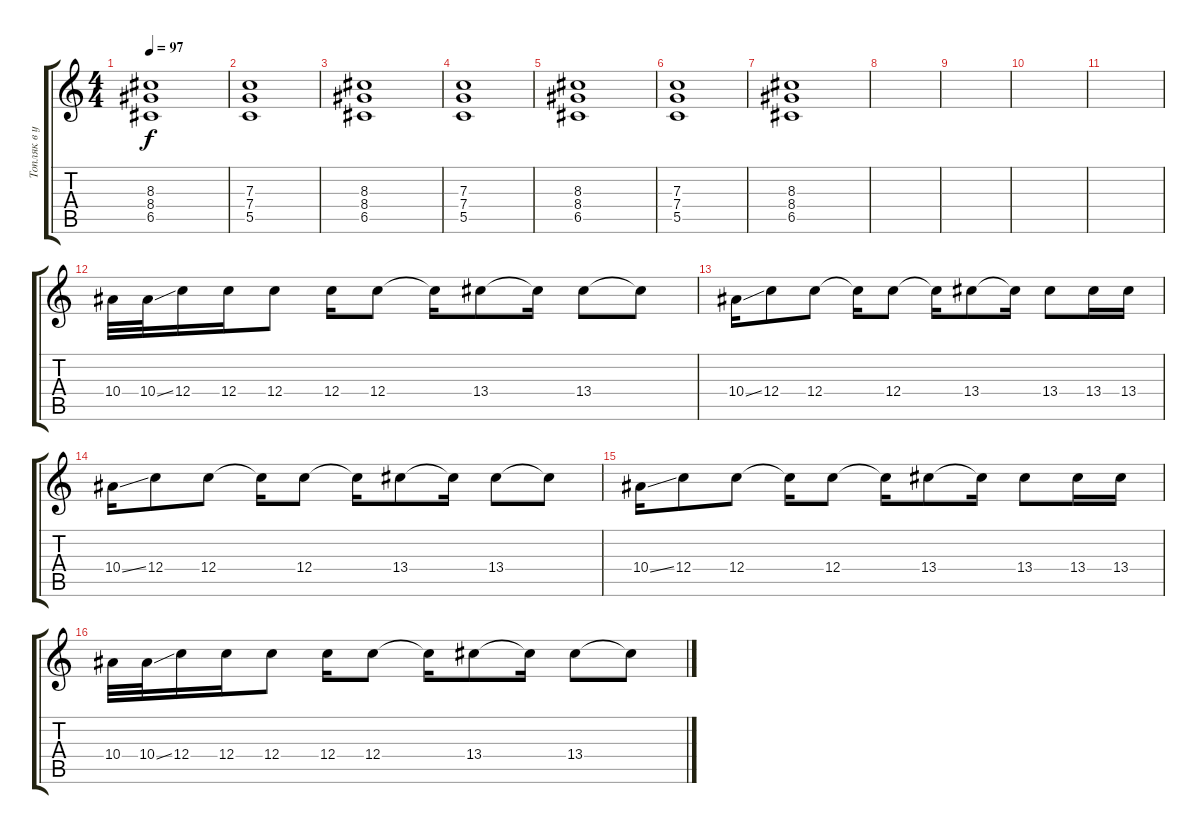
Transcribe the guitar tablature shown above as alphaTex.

\track ("Топляк в ушах :)" "Топляк в у") {instrument distortionguitar}
\staff {score tabs}
\tuning (D4 A3 F3 C3 G2 C2) {hide}
\ts (4 4)
\tempo 97
\clef g2
\ks c
(8.3 8.4 6.5).1{dy f} |
(7.3 7.4 5.5).1 |
(8.3 8.4 6.5).1 |
(7.3 7.4 5.5).1 |
(8.3 8.4 6.5).1 |
(7.3 7.4 5.5).1 |
(8.3 8.4 6.5).1 |
|
|
|
|
10.4.32 10.4{ss}.32 12.4.16 12.4.16 12.4.8 12.4.16 12.4.8 12.4{t}.16 13.4.8 13.4{t}.16 13.4.8 13.4{t}.8 |
10.4{ss}.16 12.4.8 12.4.8 12.4{t}.16 12.4.8 12.4{t}.16 13.4.8 13.4{t}.16 13.4.8 13.4.16 13.4.16 |
10.4{ss}.16 12.4.8 12.4.8 12.4{t}.16 12.4.8 12.4{t}.16 13.4.8 13.4{t}.16 13.4.8 13.4{t}.8 |
10.4{ss}.16 12.4.8 12.4.8 12.4{t}.16 12.4.8 12.4{t}.16 13.4.8 13.4{t}.16 13.4.8 13.4.16 13.4.16 |
10.4.32 10.4{ss}.32 12.4.16 12.4.16 12.4.8 12.4.16 12.4.8 12.4{t}.16 13.4.8 13.4{t}.16 13.4.8 13.4{t}.8
